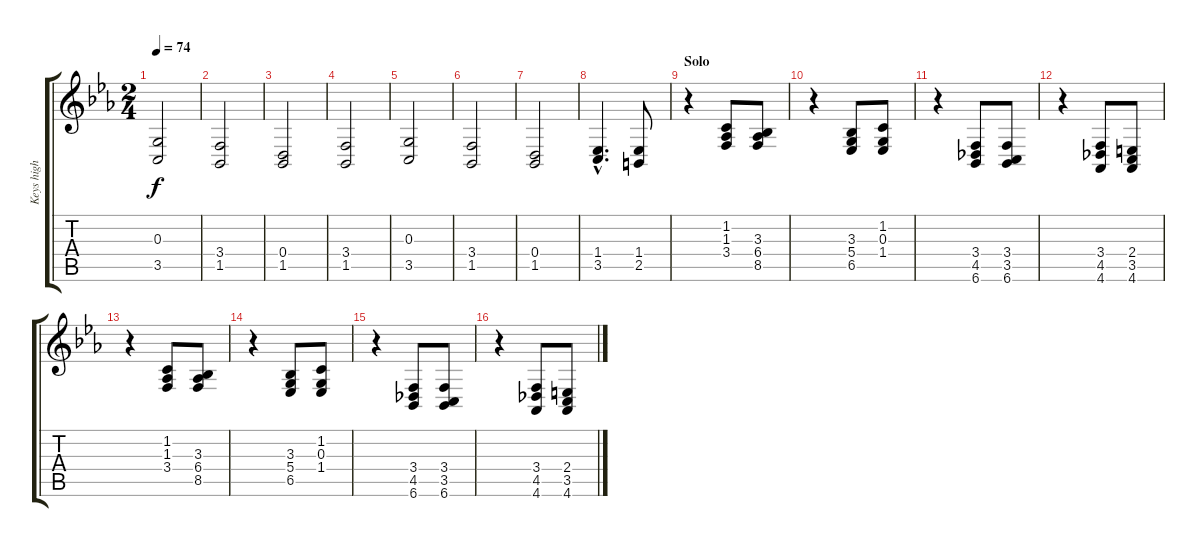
\track ("Keys high" "Keys high") {instrument stringensemble1}
\staff {score tabs}
\tuning (E4 B3 G3 D3 A2 E2) {hide}
\ts (2 4)
\tempo 74
\clef g2
\ks eb
(0.3 3.5).2{dy f} |
(3.4 1.5).2 |
(0.4 1.5).2 |
(3.4 1.5).2 |
(0.3 3.5).2 |
(3.4 1.5).2 |
(0.4 1.5).2 |
(1.4{hac} 3.5{hac}).4{d} (1.4 2.5).8 |
\section ("" "Solo")
r.4 (1.2 1.3 3.4).8 (3.3 6.4 8.5).8 |
r.4 (3.3 5.4 6.5).8 (1.2 0.3 1.4).8 |
r.4 (3.4 4.5 6.6).8 (3.4 3.5 6.6).8 |
r.4 (3.4 4.5 4.6).8 (2.4 3.5 4.6).8 |
r.4 (1.2 1.3 3.4).8 (3.3 6.4 8.5).8 |
r.4 (3.3 5.4 6.5).8 (1.2 0.3 1.4).8 |
r.4 (3.4 4.5 6.6).8 (3.4 3.5 6.6).8 |
r.4 (3.4 4.5 4.6).8 (2.4 3.5 4.6).8
